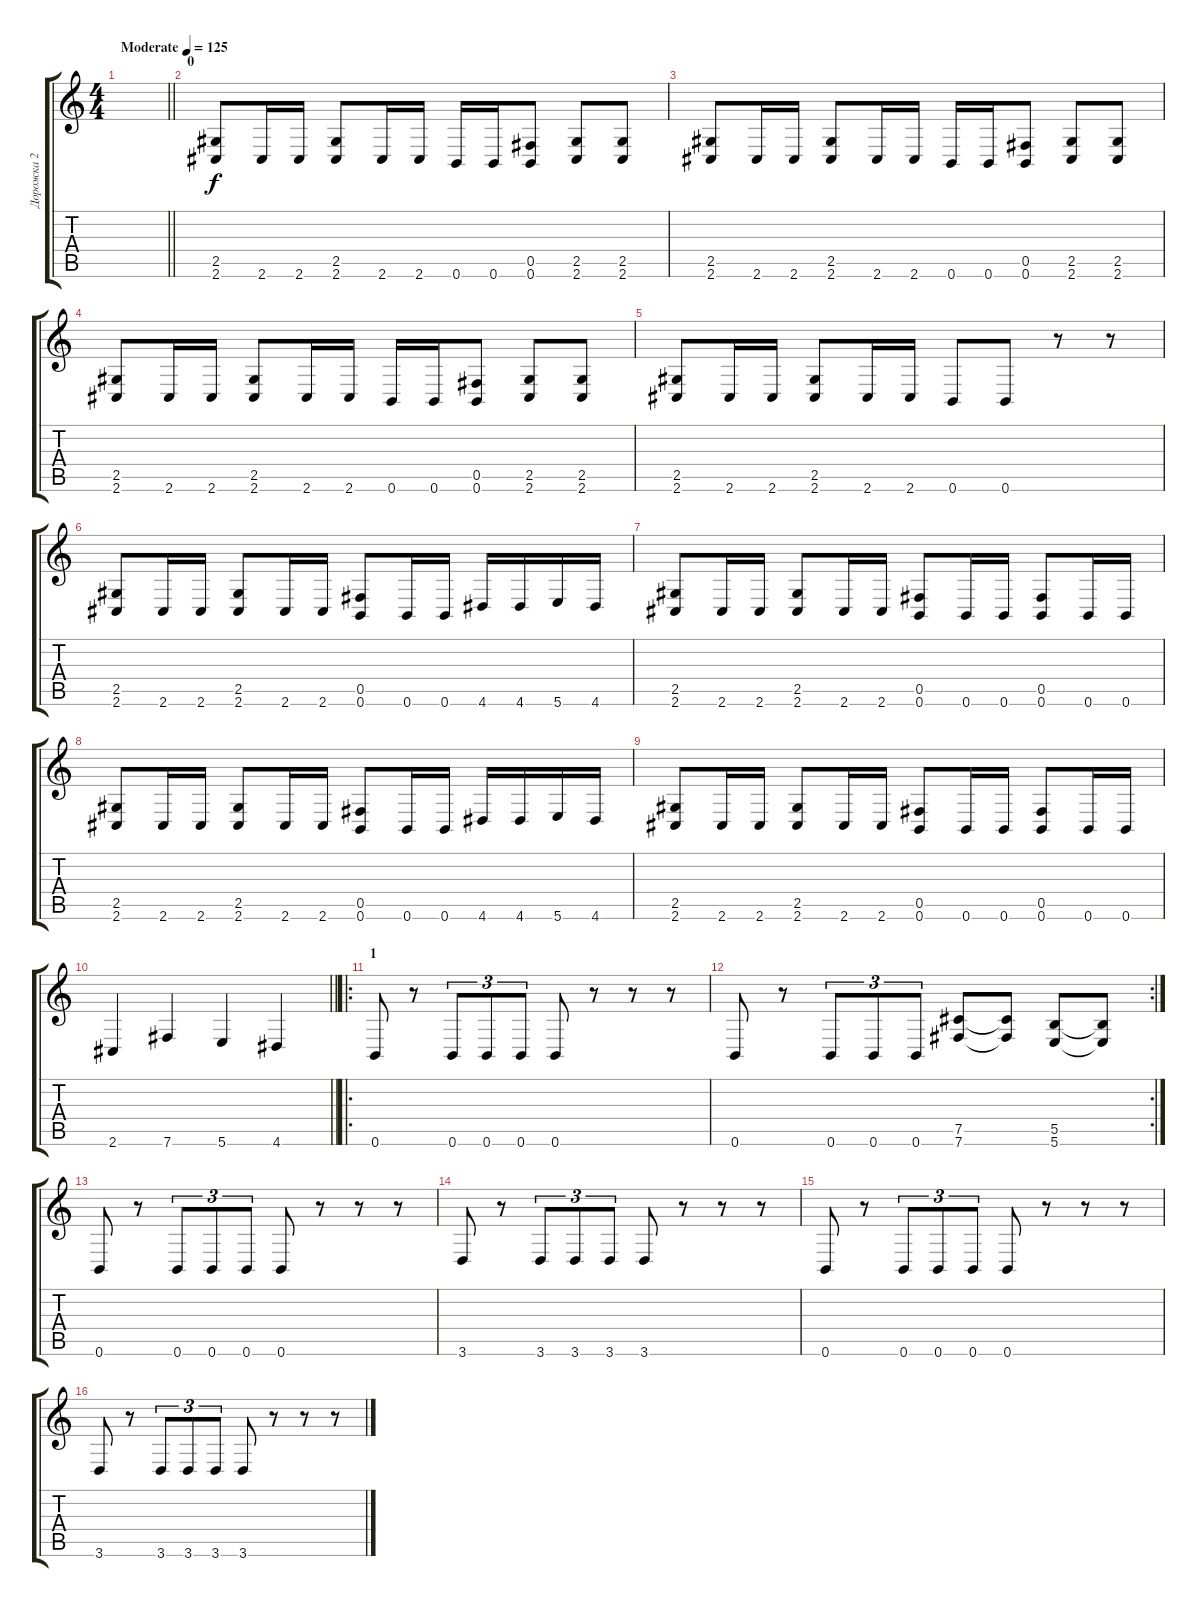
\track ("Дорожка 2" "Дорожка 2") {instrument distortionguitar}
\staff {score tabs}
\tuning (Db4 Ab3 E3 B2 Gb2 B1) {hide}
\ts (4 4)
\tempo (125 "Moderate")
\clef g2
\barLineRight lightlight
\ks c
|
\section ("" "0")
(2.5 2.6).8 2.6.16 2.6.16 (2.5 2.6).8 2.6.16 2.6.16 0.6.16 0.6.16 (0.5 0.6).8 (2.5 2.6).8 (2.5 2.6).8 |
(2.5 2.6).8 2.6.16 2.6.16 (2.5 2.6).8 2.6.16 2.6.16 0.6.16 0.6.16 (0.5 0.6).8 (2.5 2.6).8 (2.5 2.6).8 |
(2.5 2.6).8 2.6.16 2.6.16 (2.5 2.6).8 2.6.16 2.6.16 0.6.16 0.6.16 (0.5 0.6).8 (2.5 2.6).8 (2.5 2.6).8 |
(2.5 2.6).8 2.6.16 2.6.16 (2.5 2.6).8 2.6.16 2.6.16 0.6.8 0.6.8 r.8 r.8 |
(2.5 2.6).8 2.6.16 2.6.16 (2.5 2.6).8 2.6.16 2.6.16 (0.5 0.6).8 0.6.16 0.6.16 4.6.16 4.6.16 5.6.16 4.6.16 |
(2.5 2.6).8 2.6.16 2.6.16 (2.5 2.6).8 2.6.16 2.6.16 (0.5 0.6).8 0.6.16 0.6.16 (0.5 0.6).8 0.6.16 0.6.16 |
(2.5 2.6).8 2.6.16 2.6.16 (2.5 2.6).8 2.6.16 2.6.16 (0.5 0.6).8 0.6.16 0.6.16 4.6.16 4.6.16 5.6.16 4.6.16 |
(2.5 2.6).8 2.6.16 2.6.16 (2.5 2.6).8 2.6.16 2.6.16 (0.5 0.6).8 0.6.16 0.6.16 (0.5 0.6).8 0.6.16 0.6.16 |
\barLineRight lightlight
2.6.4 7.6.4 5.6.4 4.6.4 |
\ro
\section ("" "1")
0.6.8 r.8 0.6.8{tu (3 2)} 0.6.8{tu (3 2)} 0.6.8{tu (3 2)} 0.6.8 r.8 r.8 r.8 |
\rc 2
0.6.8 r.8 0.6.8{tu (3 2)} 0.6.8{tu (3 2)} 0.6.8{tu (3 2)} (7.5 7.6).8 (7.5{t} 7.6{t}).8 (5.5 5.6).8 (5.5{t} 5.6{t}).8 |
0.6.8 r.8 0.6.8{tu (3 2)} 0.6.8{tu (3 2)} 0.6.8{tu (3 2)} 0.6.8 r.8 r.8 r.8 |
3.6.8 r.8 3.6.8{tu (3 2)} 3.6.8{tu (3 2)} 3.6.8{tu (3 2)} 3.6.8 r.8 r.8 r.8 |
0.6.8 r.8 0.6.8{tu (3 2)} 0.6.8{tu (3 2)} 0.6.8{tu (3 2)} 0.6.8 r.8 r.8 r.8 |
3.6.8 r.8 3.6.8{tu (3 2)} 3.6.8{tu (3 2)} 3.6.8{tu (3 2)} 3.6.8 r.8 r.8 r.8
